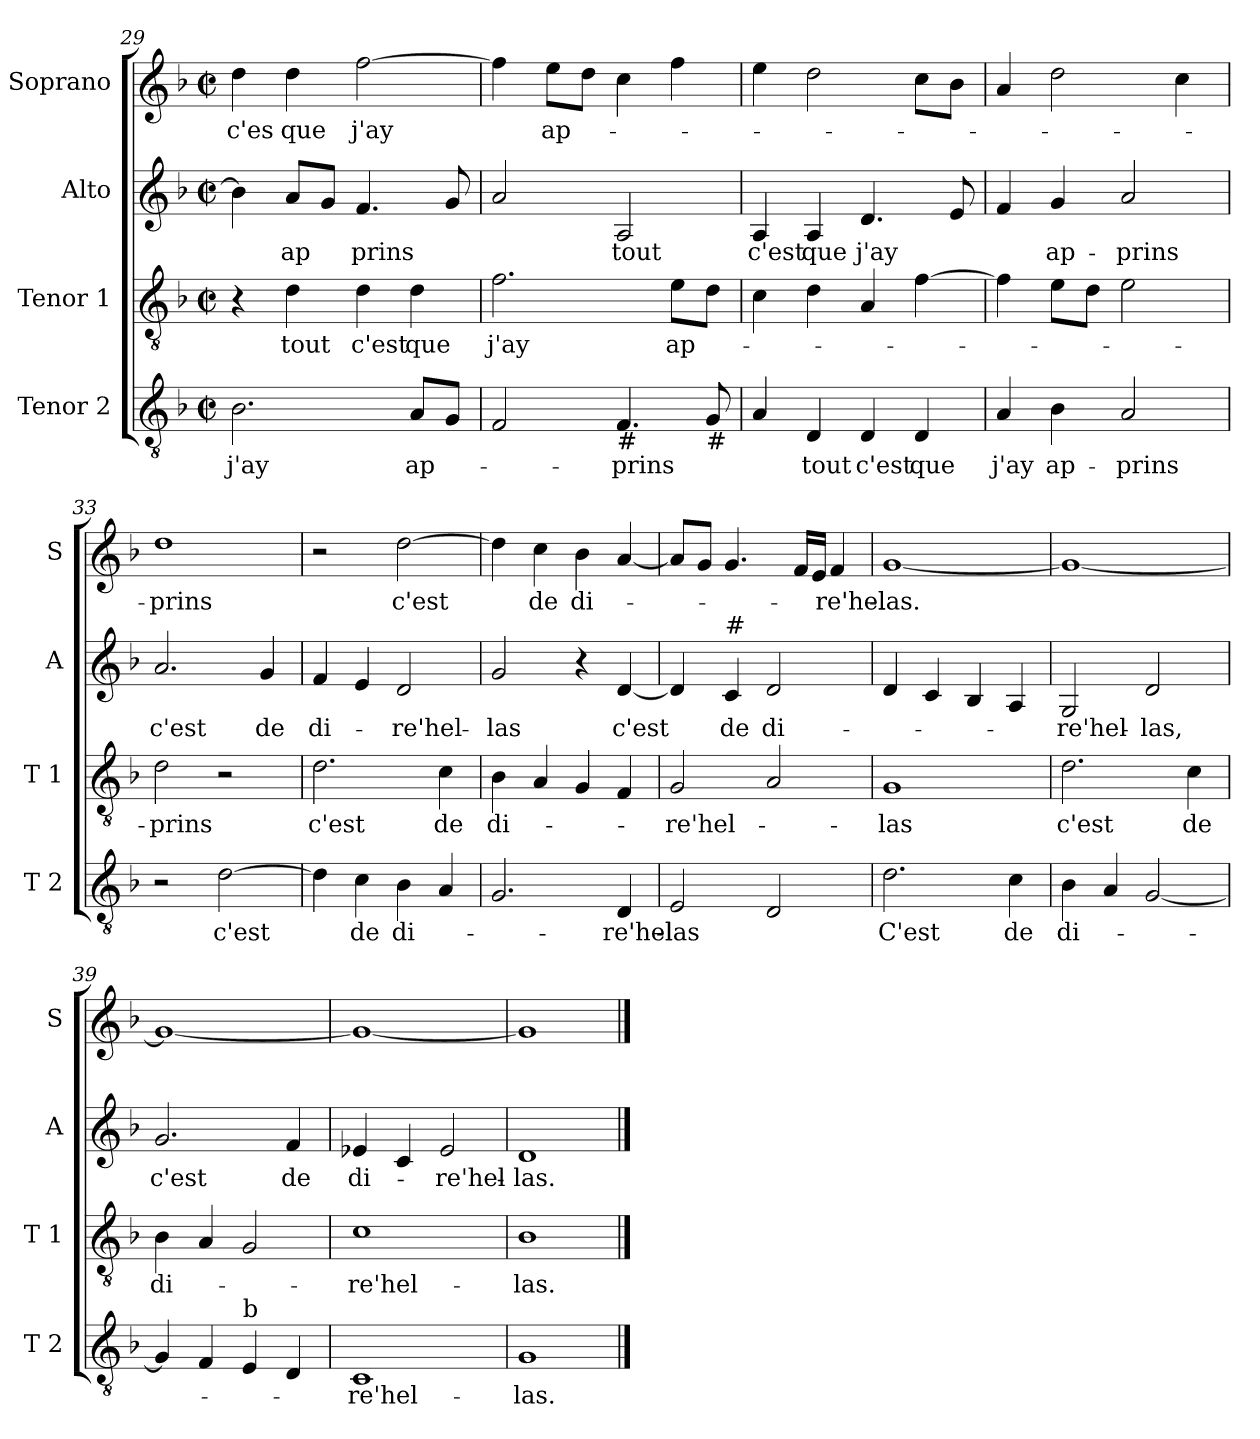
**kern	**text	**kern	**text	**kern	**text	**kern	**text
*part4	*part4	*part3	*part3	*part2	*part2	*part1	*part1
*staff4	*staff4	*staff3	*staff3	*staff2	*staff2	*staff1	*staff1
*I"Tenor 2	*	*I"Tenor 1	*	*I"Alto	*	*I"Soprano	*
*I'T 2	*	*I'T 1	*	*I'A	*	*I'S	*
*clefGv2	*	*clefGv2	*	*clefG2	*	*clefG2	*
*k[b-]	*	*k[b-]	*	*k[b-]	*	*k[b-]	*
*F:	*	*F:	*	*F:	*	*F:	*
*M2/2	*	*M2/2	*	*M2/2	*	*M2/2	*
*met(c|)	*	*met(c|)	*	*met(c|)	*	*met(c|)	*
=29	=29	=29	=29	=29	=29	=29	=29
2.B-\	j'ay	4r	.	4b-\]	.	4dd\	c'es
.	.	4d\	tout	8a/L	ap	4dd\	que
.	.	.	.	8g/J	.	.	.
.	.	4d\	c'est	4.f/	prins	[2ff\	j'ay
8A/L	ap-	4d\	que	.	.	.	.
8G/J	.	.	.	8g/	.	.	.
=30	=30	=30	=30	=30	=30	=30	=30
2F/	.	2.f\	j'ay	2a/	.	4ff\]	.
.	.	.	.	.	.	8ee\L	ap-
.	.	.	.	.	.	8dd\J	.
!LO:TX:b:t=#	!	!	!	!	!	!	!
4.F/	-prins	.	.	2A/	tout	4cc\	.
.	.	8e\L	ap-	.	.	4ff\	.
!LO:TX:b:t=#	!	!	!	!	!	!	!
8G/	.	8d\J	.	.	.	.	.
!!LO:LB:g=z
=31	=31	=31	=31	=31	=31	=31	=31
4A/	.	4c\	.	4A/	c'est	4ee\	.
4D/	tout	4d\	.	4A/	que	2dd\	.
4D/	c'est	4A/	.	4.d/	j'ay	.	.
4D/	que	[4f\	.	.	.	8cc\L	.
.	.	.	.	8e/	.	8b-\J	.
=32	=32	=32	=32	=32	=32	=32	=32
4A/	j'ay	4f\]	.	4f/	.	4a/	.
4B-\	ap-	8e\L	.	4g/	ap-	2dd\	.
.	.	8d\J	.	.	.	.	.
2A/	-prins	2e\	.	2a/	-prins	.	.
.	.	.	.	.	.	4cc\	.
=33	=33	=33	=33	=33	=33	=33	=33
2r	.	2d\	-prins	2.a/	c'est	1dd	-prins
[2d\	c'est	2r	.	.	.	.	.
.	.	.	.	4g/	de	.	.
=34	=34	=34	=34	=34	=34	=34	=34
4d\]	.	2.d\	c'est	4f/	di-	2r	.
4c\	de	.	.	4e/	.	.	.
4B-\	di-	.	.	2d/	-re'hel-	[2dd\	c'est
4A/	.	4c\	de	.	.	.	.
=35	=35	=35	=35	=35	=35	=35	=35
2.G/	.	4B-\	di-	2g/	-las	4dd\]	.
.	.	4A/	.	.	.	4cc\	de
.	.	4G/	.	4r	.	4b-\	di-
4D/	-re'hel-	4F/	.	[4d/	c'est	[4a/	.
=36	=36	=36	=36	=36	=36	=36	=36
2E/	-las	2G/	-re'hel-	4d/]	.	8a/L]	.
.	.	.	.	.	.	8g/J	.
!	!	!	!	!LO:TX:a:t=#	!	!	!
.	.	.	.	4c/	de	4.g/	.
2D/	.	2A/	.	2d/	di-	.	.
.	.	.	.	.	.	16f/LL	.
.	.	.	.	.	.	16e/JJ	.
.	.	.	.	.	.	4f/	-re'hel-
!!LO:LB:g=z
=37	=37	=37	=37	=37	=37	=37	=37
2.d\	C'est	1G	-las	4d/	.	[1g	-las.
.	.	.	.	4c/	.	.	.
.	.	.	.	4B-/	.	.	.
4c\	de	.	.	4A/	.	.	.
=38	=38	=38	=38	=38	=38	=38	=38
4B-\	di-	2.d\	c'est	2G/	-re'hel-	1g_	.
4A/	.	.	.	.	.	.	.
[2G/	.	.	.	2d/	-las,	.	.
.	.	4c\	de	.	.	.	.
=39	=39	=39	=39	=39	=39	=39	=39
4G/]	.	4B-\	di-	2.g/	c'est	1g_	.
4F/	.	4A/	.	.	.	.	.
!LO:TX:a:t=b	!	!	!	!	!	!	!
4E/	.	2G/	.	.	.	.	.
4D/	.	.	.	4f/	de	.	.
=40	=40	=40	=40	=40	=40	=40	=40
1C	-re'hel-	1c	-re'hel-	4e-X/	di-	1g_	.
.	.	.	.	4c/	.	.	.
.	.	.	.	2e-/	-re'hel-	.	.
=41	=41	=41	=41	=41	=41	=41	=41
1G	-las.	1B-	-las.	1d	-las.	1g]	.
==	==	==	==	==	==	==	==
*-	*-	*-	*-	*-	*-	*-	*-
